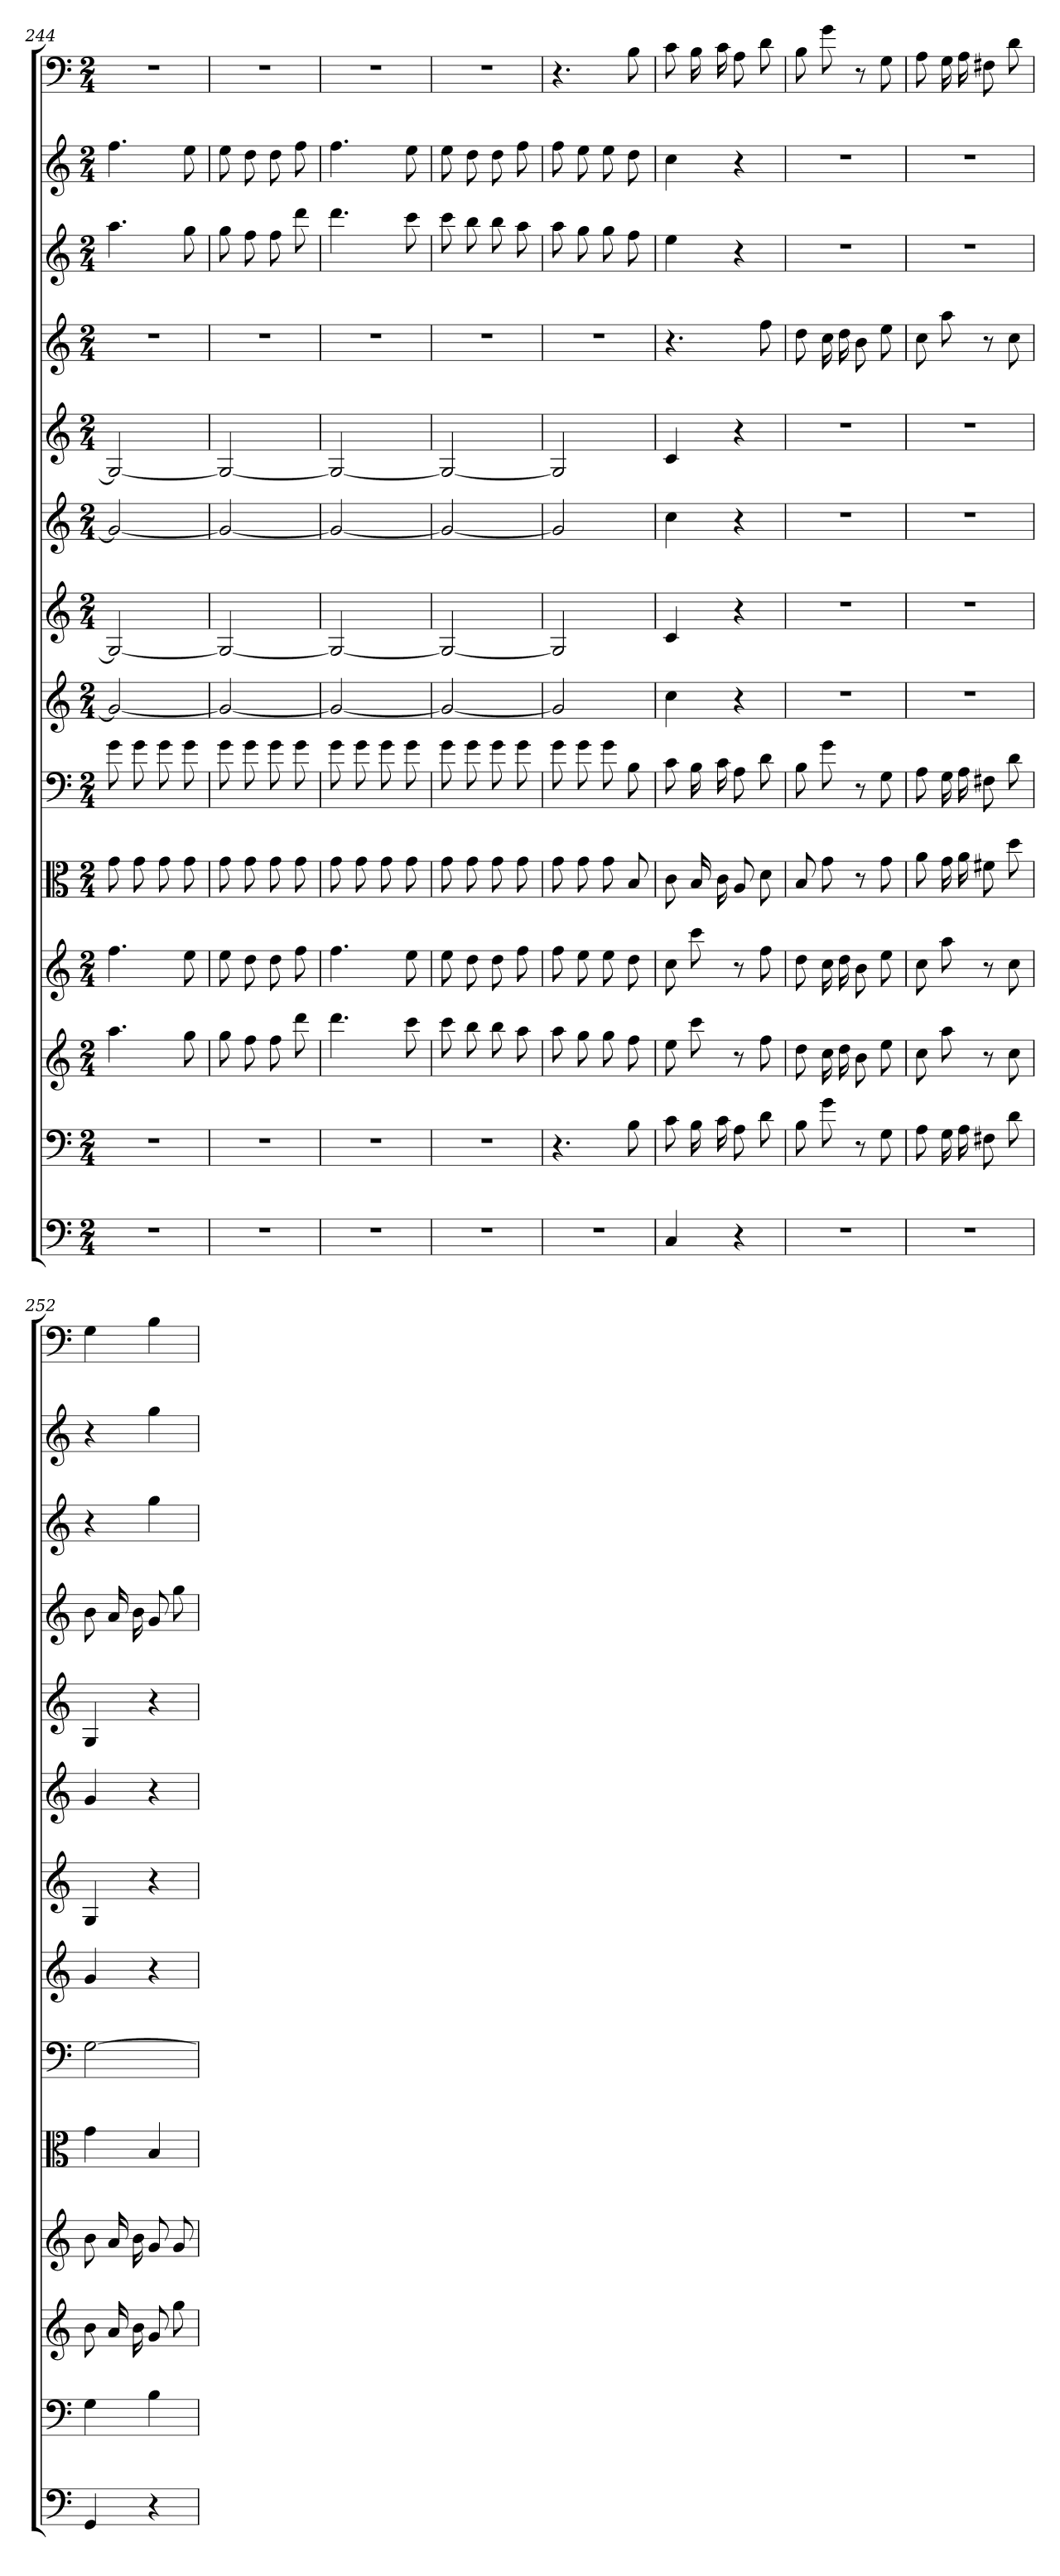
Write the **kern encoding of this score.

**kern	**kern	**kern	**kern	**kern	**kern	**kern	**kern	**kern	**kern	**kern	**kern	**kern	**kern
*part14	*part13	*part12	*part11	*part10	*part9	*part8	*part7	*part6	*part5	*part4	*part3	*part2	*part1
*staff14	*staff13	*staff12	*staff11	*staff10	*staff9	*staff8	*staff7	*staff6	*staff5	*staff4	*staff3	*staff2	*staff1
*clefF4	*clefF4	*	*	*clefC3	*clefF4	*	*	*	*	*	*	*	*clefF4
*k[]	*k[]	*k[]	*k[]	*k[]	*k[]	*k[]	*k[]	*k[]	*k[]	*k[]	*k[]	*k[]	*k[]
*C:	*C:	*C:	*C:	*C:	*C:	*C:	*C:	*C:	*C:	*C:	*C:	*C:	*C:
*M2/4	*M2/4	*M2/4	*M2/4	*M2/4	*M2/4	*M2/4	*M2/4	*M2/4	*M2/4	*M2/4	*M2/4	*M2/4	*M2/4
=244	=244	=244	=244	=244	=244	=244	=244	=244	=244	=244	=244	=244	=244
2r	2r	4.aa	4.ff	8g	8g	2g_	2G_	2g_	2G_	2r	4.aa	4.ff	2r
.	.	.	.	8g	8g	.	.	.	.	.	.	.	.
.	.	.	.	8g	8g	.	.	.	.	.	.	.	.
.	.	8gg	8ee	8g	8g	.	.	.	.	.	8gg	8ee	.
=245	=245	=245	=245	=245	=245	=245	=245	=245	=245	=245	=245	=245	=245
2r	2r	8gg	8ee	8g	8g	2g_	2G_	2g_	2G_	2r	8gg	8ee	2r
.	.	8ff	8dd	8g	8g	.	.	.	.	.	8ff	8dd	.
.	.	8ff	8dd	8g	8g	.	.	.	.	.	8ff	8dd	.
.	.	8ddd	8ff	8g	8g	.	.	.	.	.	8ddd	8ff	.
=246	=246	=246	=246	=246	=246	=246	=246	=246	=246	=246	=246	=246	=246
2r	2r	4.ddd	4.ff	8g	8g	2g_	2G_	2g_	2G_	2r	4.ddd	4.ff	2r
.	.	.	.	8g	8g	.	.	.	.	.	.	.	.
.	.	.	.	8g	8g	.	.	.	.	.	.	.	.
.	.	8ccc	8ee	8g	8g	.	.	.	.	.	8ccc	8ee	.
=247	=247	=247	=247	=247	=247	=247	=247	=247	=247	=247	=247	=247	=247
2r	2r	8ccc	8ee	8g	8g	2g_	2G_	2g_	2G_	2r	8ccc	8ee	2r
.	.	8bb	8dd	8g	8g	.	.	.	.	.	8bb	8dd	.
.	.	8bb	8dd	8g	8g	.	.	.	.	.	8bb	8dd	.
.	.	8aa	8ff	8g	8g	.	.	.	.	.	8aa	8ff	.
=248	=248	=248	=248	=248	=248	=248	=248	=248	=248	=248	=248	=248	=248
2r	4.r	8aa	8ff	8g	8g	2g]	2G]	2g]	2G]	2r	8aa	8ff	4.r
.	.	8gg	8ee	8g	8g	.	.	.	.	.	8gg	8ee	.
.	.	8gg	8ee	8g	8g	.	.	.	.	.	8gg	8ee	.
.	8B	8ff	8dd	8B	8B	.	.	.	.	.	8ff	8dd	8B
=249	=249	=249	=249	=249	=249	=249	=249	=249	=249	=249	=249	=249	=249
4C	8c	8ee	8cc	8c	8c	4cc	4c	4cc	4c	4.r	4ee	4cc	8c
.	16B	8ccc	8ccc	16B	16B	.	.	.	.	.	.	.	16B
.	16c	.	.	16c	16c	.	.	.	.	.	.	.	16c
4r	8A	8r	8r	8A	8A	4r	4r	4r	4r	.	4r	4r	8A
.	8d	8ff	8ff	8d	8d	.	.	.	.	8ff	.	.	8d
=250	=250	=250	=250	=250	=250	=250	=250	=250	=250	=250	=250	=250	=250
2r	8B	8dd	8dd	8B	8B	2r	2r	2r	2r	8dd	2r	2r	8B
.	8g	16cc	16cc	8g	8g	.	.	.	.	16cc	.	.	8g
.	.	16dd	16dd	.	.	.	.	.	.	16dd	.	.	.
.	8r	8b	8b	8r	8r	.	.	.	.	8b	.	.	8r
.	8G	8ee	8ee	8g	8G	.	.	.	.	8ee	.	.	8G
=251	=251	=251	=251	=251	=251	=251	=251	=251	=251	=251	=251	=251	=251
2r	8A	8cc	8cc	8a	8A	2r	2r	2r	2r	8cc	2r	2r	8A
.	16G	8aa	8aa	16g	16G	.	.	.	.	8aa	.	.	16G
.	16A	.	.	16a	16A	.	.	.	.	.	.	.	16A
.	8F#X	8r	8r	8f#X	8F#X	.	.	.	.	8r	.	.	8F#X
.	8d	8cc	8cc	8dd	8d	.	.	.	.	8cc	.	.	8d
=252	=252	=252	=252	=252	=252	=252	=252	=252	=252	=252	=252	=252	=252
4GG	4G	8b	8b	4g	[2G	4g	4G	4g	4G	8b	4r	4r	4G
.	.	16a	16a	.	.	.	.	.	.	16a	.	.	.
.	.	16b	16b	.	.	.	.	.	.	16b	.	.	.
4r	4B	8g	8g	4B	.	4r	4r	4r	4r	8g	4gg	4gg	4B
.	.	8gg	8g	.	.	.	.	.	.	8gg	.	.	.
=	=	=	=	=	=	=	=	=	=	=	=	=	=
*-	*-	*-	*-	*-	*-	*-	*-	*-	*-	*-	*-	*-	*-
